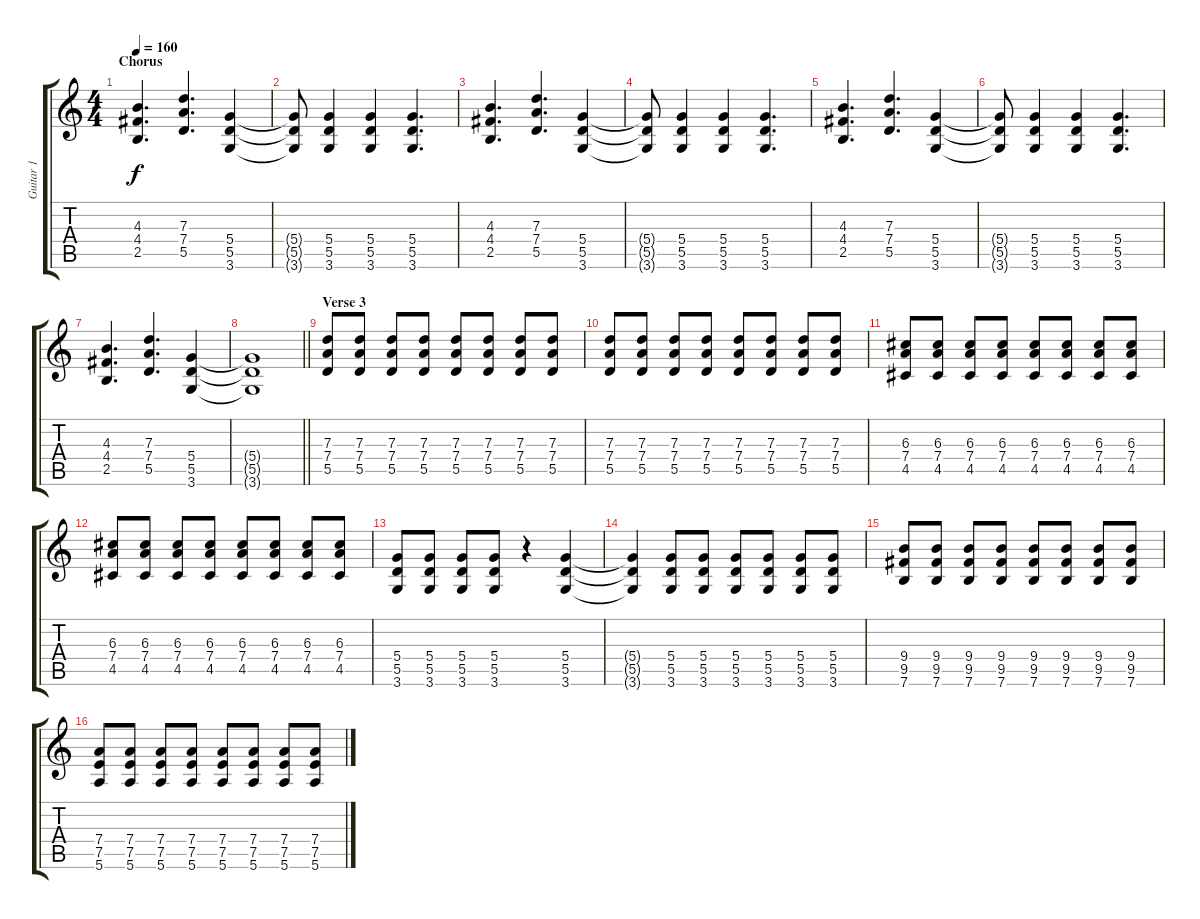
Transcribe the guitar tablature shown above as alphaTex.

\track ("Guitar 1" "Guitar 1") {instrument overdrivenguitar}
\staff {score tabs}
\tuning (E4 B3 G3 D3 A2 E2) {hide}
\ts (4 4)
\section ("" "Chorus")
\tempo 160
\clef g2
\ks c
(4.3 4.4 2.5).4{d dy f} (7.3 7.4 5.5).4{d} (5.4 5.5 3.6).4 |
(5.4{t} 5.5{t} 3.6{t}).8 (5.4 5.5 3.6).4 (5.4 5.5 3.6).4 (5.4 5.5 3.6).4{d} |
(4.3 4.4 2.5).4{d} (7.3 7.4 5.5).4{d} (5.4 5.5 3.6).4 |
(5.4{t} 5.5{t} 3.6{t}).8 (5.4 5.5 3.6).4 (5.4 5.5 3.6).4 (5.4 5.5 3.6).4{d} |
(4.3 4.4 2.5).4{d} (7.3 7.4 5.5).4{d} (5.4 5.5 3.6).4 |
(5.4{t} 5.5{t} 3.6{t}).8 (5.4 5.5 3.6).4 (5.4 5.5 3.6).4 (5.4 5.5 3.6).4{d} |
(4.3 4.4 2.5).4{d} (7.3 7.4 5.5).4{d} (5.4 5.5 3.6).4 |
\barLineRight lightlight
(5.4{t} 5.5{t} 3.6{t}).1 |
\section ("" "Verse 3")
(7.3 7.4 5.5).8 (7.3 7.4 5.5).8 (7.3 7.4 5.5).8 (7.3 7.4 5.5).8 (7.3 7.4 5.5).8 (7.3 7.4 5.5).8 (7.3 7.4 5.5).8 (7.3 7.4 5.5).8 |
(7.3 7.4 5.5).8 (7.3 7.4 5.5).8 (7.3 7.4 5.5).8 (7.3 7.4 5.5).8 (7.3 7.4 5.5).8 (7.3 7.4 5.5).8 (7.3 7.4 5.5).8 (7.3 7.4 5.5).8 |
(6.3 7.4 4.5).8 (6.3 7.4 4.5).8 (6.3 7.4 4.5).8 (6.3 7.4 4.5).8 (6.3 7.4 4.5).8 (6.3 7.4 4.5).8 (6.3 7.4 4.5).8 (6.3 7.4 4.5).8 |
(6.3 7.4 4.5).8 (6.3 7.4 4.5).8 (6.3 7.4 4.5).8 (6.3 7.4 4.5).8 (6.3 7.4 4.5).8 (6.3 7.4 4.5).8 (6.3 7.4 4.5).8 (6.3 7.4 4.5).8 |
(5.4 5.5 3.6).8 (5.4 5.5 3.6).8 (5.4 5.5 3.6).8 (5.4 5.5 3.6).8 r.4 (5.4 5.5 3.6).4 |
(5.4{t} 5.5{t} 3.6{t}).4 (5.4 5.5 3.6).8 (5.4 5.5 3.6).8 (5.4 5.5 3.6).8 (5.4 5.5 3.6).8 (5.4 5.5 3.6).8 (5.4 5.5 3.6).8 |
(9.4 9.5 7.6).8 (9.4 9.5 7.6).8 (9.4 9.5 7.6).8 (9.4 9.5 7.6).8 (9.4 9.5 7.6).8 (9.4 9.5 7.6).8 (9.4 9.5 7.6).8 (9.4 9.5 7.6).8 |
(7.4 7.5 5.6).8 (7.4 7.5 5.6).8 (7.4 7.5 5.6).8 (7.4 7.5 5.6).8 (7.4 7.5 5.6).8 (7.4 7.5 5.6).8 (7.4 7.5 5.6).8 (7.4 7.5 5.6).8
